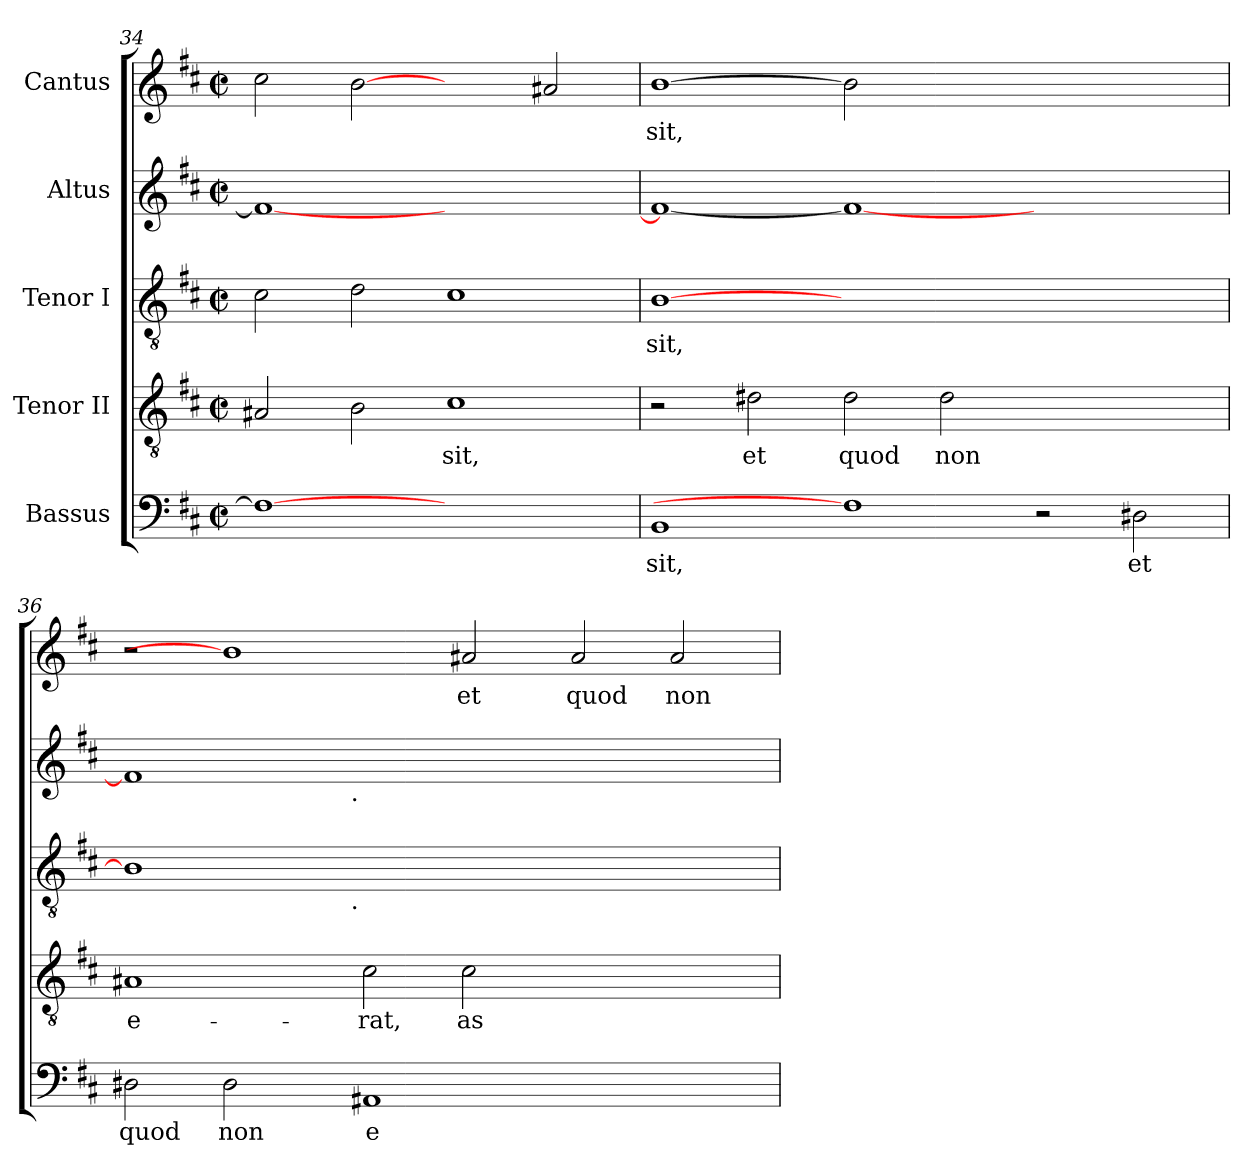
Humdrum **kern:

**kern	**text	**kern	**text	**kern	**text	**kern	**kern	**text
*part5	*part5	*part4	*part4	*part3	*part3	*part2	*part1	*part1
*staff5	*staff5	*staff4	*staff4	*staff3	*staff3	*staff2	*staff1	*staff1
*I"Bassus	*	*I"Tenor II	*	*I"Tenor I	*	*I"Altus	*I"Cantus	*
*clefF4	*	*clefGv2	*	*clefGv2	*	*clefG2	*clefG2	*
*k[f#c#]	*	*k[f#c#]	*	*k[f#c#]	*	*k[f#c#]	*k[f#c#]	*
*D:	*	*D:	*	*D:	*	*D:	*D:	*
*M2/2	*	*M2/2	*	*M2/2	*	*M2/2	*M2/2	*
*met(c|)	*	*met(c|)	*	*met(c|)	*	*met(c|)	*met(c|)	*
=34	=34	=34	=34	=34	=34	=34	=34	=34
1F#_	.	2A#X/	.	2c#\	.	1f#_<	2cc#\	.
.	.	2B\	.	2d\	.	.	[2b	.
!	!	!	!LO:LY:b:cj	!	!	!	!	!
1ryy	.	1c#	-sit,	1c#	.	1ryy	2ryy	.
.	.	.	.	.	.	.	2a#X/	.
=35	=35	=35	=35	=35	=35	=35	=35	=35
!	!LO:LY:b:cj	!	!	!	!LO:LY:b:cj	!	!	!LO:LY:b:cj
1BB	-sit,	2r	.	[1B	-sit,	1f#_	[1b	-sit,
!	!	!	!LO:LY:b:cj	!	!	!	!	!
.	.	2d#X\	et	.	.	.	.	.
!	!	!	!LO:LY:b:cj	!	!	!	!	!
1F#]	.	2d#\	quod	0ryy	.	1f#_	2b]	.
!	!	!	!LO:LY:b:cj	!	!	!	!	!
.	.	2d#\	non	.	.	.	1.ryy	.
2r	.	1ryy	.	.	.	1ryy	.	.
!	!LO:LY:b:cj	!	!	!	!	!	!	!
2D#X\	et	.	.	.	.	.	.	.
=36	=36	=36	=36	=36	=36	=36	=36	=36
!	!LO:LY:b:cj	!	!LO:LY:b:rj	!	!	!	!	!
*	*	*	*	*^	*	*^	*	*
2D#X\	quod	1A#X	e-	1B]	2ryy	.	1f#]	2ryy	2r	.
!	!LO:LY:b:cj	!	!	!	!	!	!	!	!	!
2D#\	non	.	.	.	4ryy	.	.	4ryy	1b]	.
.	.	.	.	.	8...ryy	.	.	8...ryy	.	.
!	!	!	!	!	!	!	!	!LO:TX:b:t=.	!	!
!	!	!	!	!	!LO:TX:b:t=.	!	!	!	!	!
.	.	.	.	.	1ryy	.	.	1ryy	.	.
!	!LO:LY:b:rj	!	!LO:LY:b:cj	!	!	!	!	!	!	!
1AA#X	e-	2c#\	-rat,	0ryy	.	.	0ryy	.	.	.
!	!	!	!LO:LY:b:cj	!	!	!	!	!	!	!LO:LY:b:cj
.	.	2c#\	as-	.	.	.	.	.	2a#X/	et
.	.	.	.	.	1ryy	.	.	1ryy	.	.
!	!	!	!	!	!	!	!	!	!	!LO:LY:b:cj
1ryy	.	1ryy	.	.	.	.	.	.	2a#/	quod
!	!	!	!	!	!	!	!	!	!	!LO:LY:b:cj
.	.	.	.	.	.	.	.	.	2a#/	non
.	.	.	.	.	64ryy	.	.	64ryy	.	.
*	*	*	*	*v	*v	*	*	*	*	*
*	*	*	*	*	*	*v	*v	*	*
=	=	=	=	=	=	=	=	=
*-	*-	*-	*-	*-	*-	*-	*-	*-
